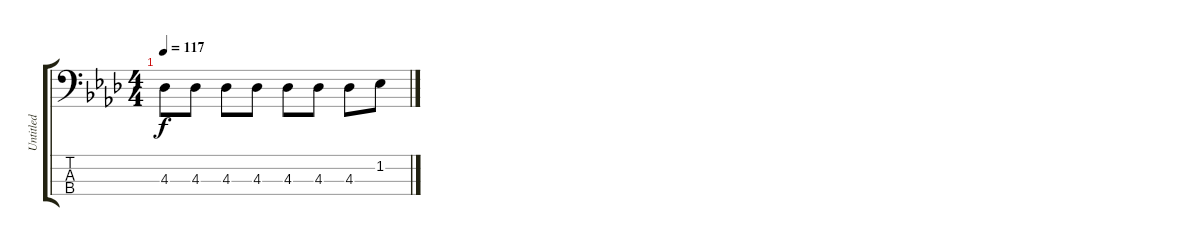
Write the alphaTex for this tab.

\track ("Untitled" "Untitled") {instrument electricbassfinger}
\staff {score tabs}
\tuning (G2 D2 A1 E1) {hide}
\ts (4 4)
\tempo 117
\clef f4
\ks ab
4.3.8{dy f} 4.3.8 4.3.8 4.3.8 4.3.8 4.3.8 4.3.8 1.2.8
